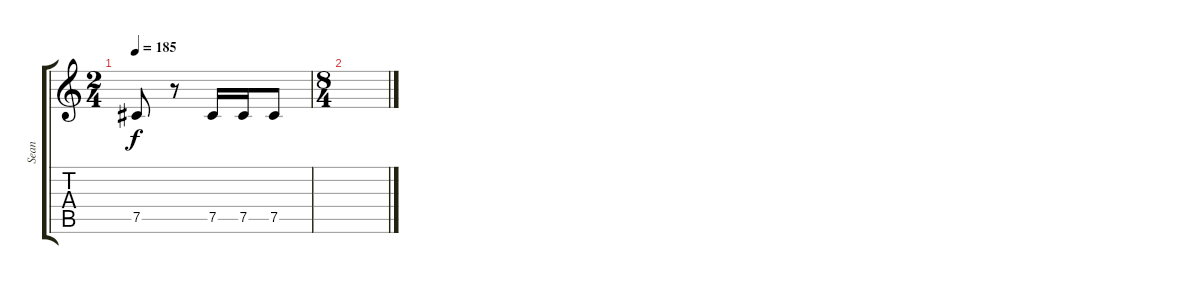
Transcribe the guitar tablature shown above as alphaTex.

\track ("Sean" "Sean") {instrument distortionguitar}
\staff {score tabs}
\tuning (Db4 Ab3 E3 B2 Gb2 B1) {hide}
\ts (2 4)
\tempo 185
\clef g2
\ks c
7.5.8{dy f} r.8 7.5.16 7.5.16 7.5.8 |
\ts (8 4)
